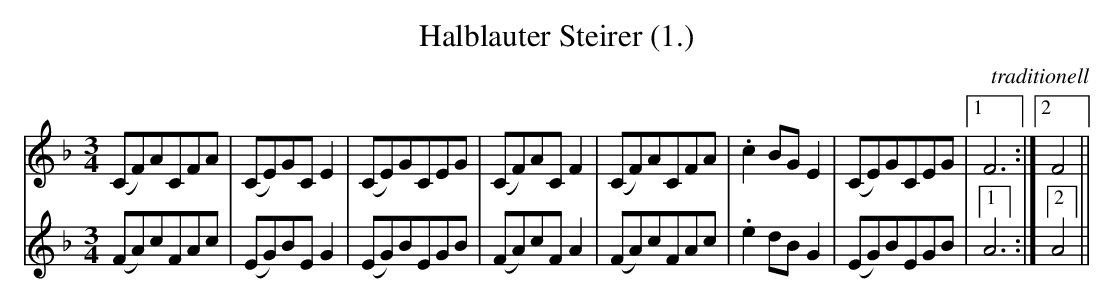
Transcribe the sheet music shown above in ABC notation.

X:1
T:Halblauter Steirer (1.)
C:traditionell
M:3/4
L:1/8
K:F
V:1
(CF)ACFA | (CE)GC E2 | (CE)GCEG | (CF)AC F2 |\
(CF)ACFA | .c2 BG E2 | (CE)GCEG |1 F6 :|\
V:2
(FA)cFAc | (EG)BE G2 | (EG)BEGB | (FA)cF A2 |\
(FA)cFAc | .e2 dB G2 | (EG)BEGB |1 A6 :|\
